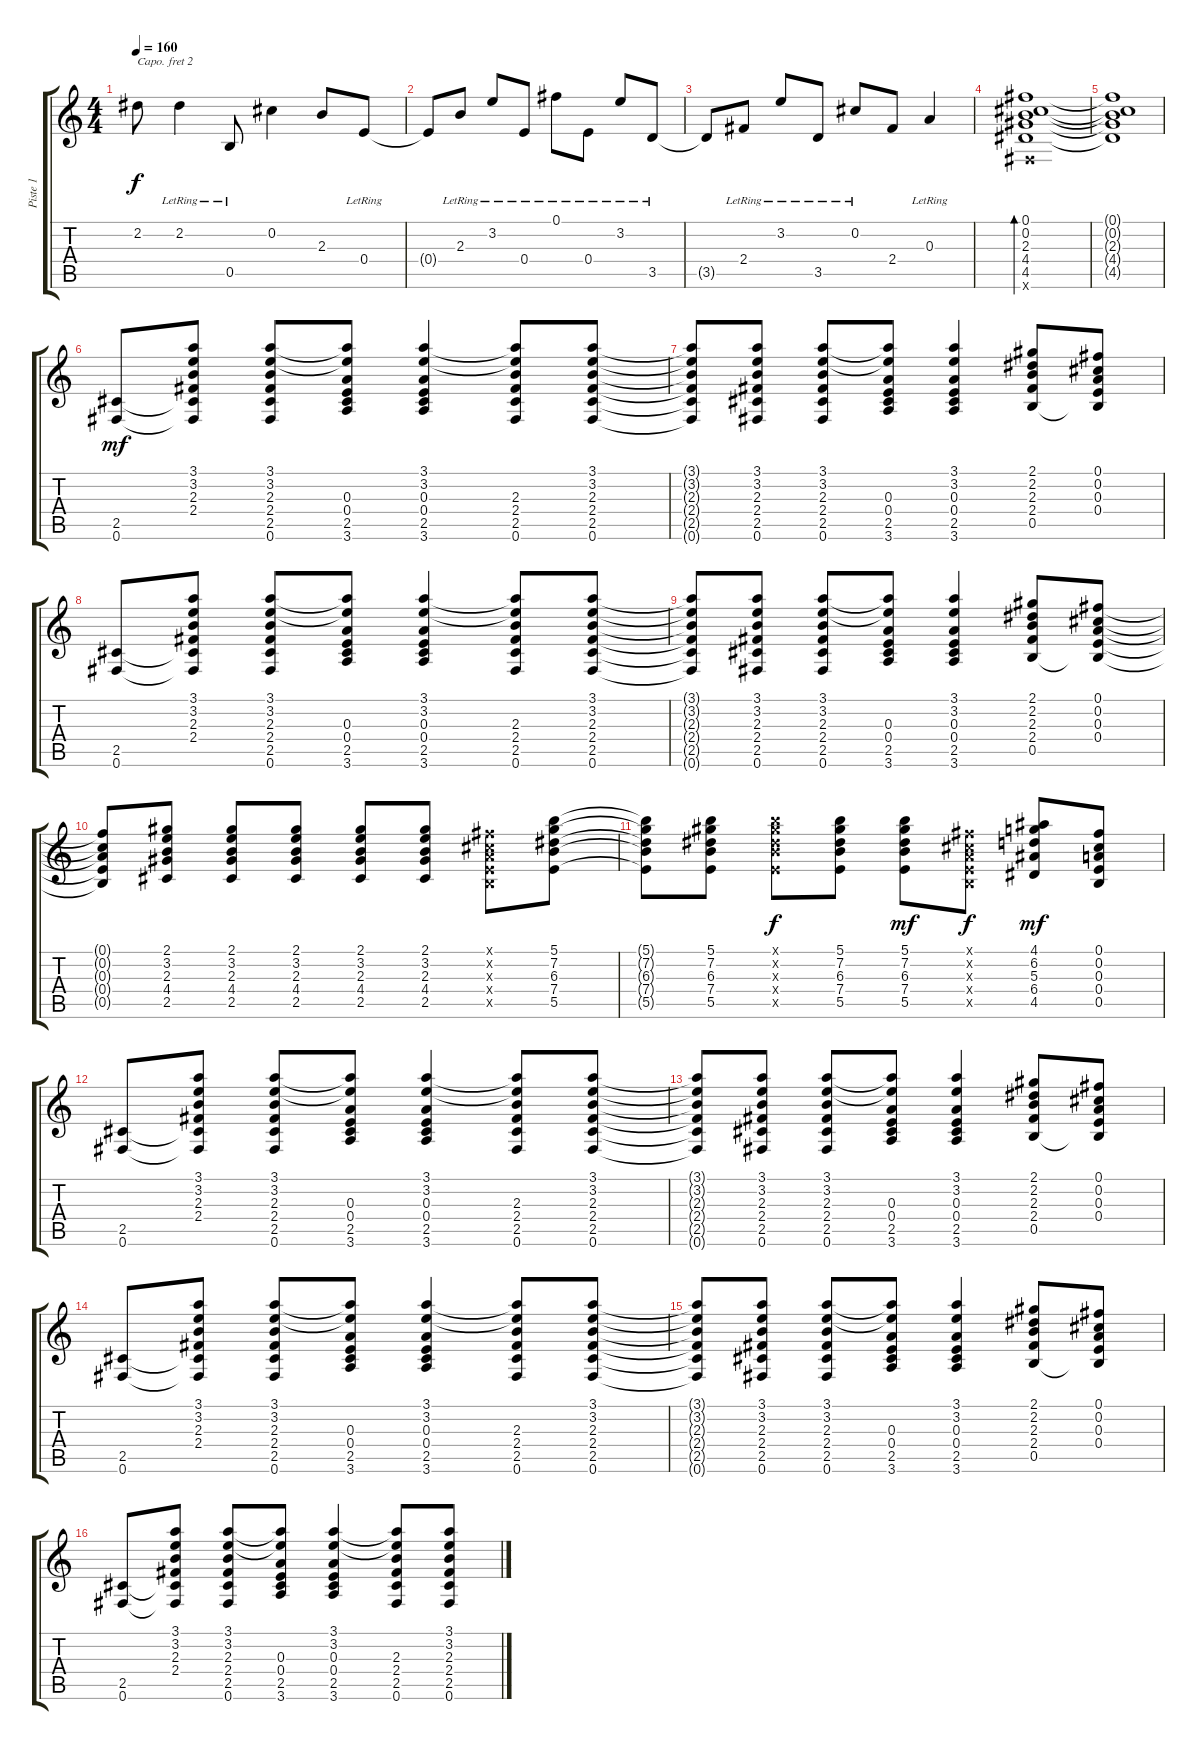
\track ("Piste 1" "Piste 1") {instrument electricguitarclean}
\staff {score tabs}
\capo 2
\tuning (E4 B3 G3 D3 A2 E2) {hide}
\ts (4 4)
\tempo 160
\clef g2
\ks c
2.2{t}.8{dy f} 2.2{lr}.4 0.5{lr}.8 0.2.4 2.3.8 0.4{lr}.8 |
0.4{t}.8 2.3{lr}.8 3.2{lr}.8 0.4{lr}.8 0.1{lr}.8 0.4{lr}.8 3.2{lr}.8 3.5{lr}.8 |
3.5{t}.8 2.4{lr}.8 3.2{lr}.8 3.5{lr}.8 0.2{lr}.8 2.4.8 0.3{lr}.4 |
(0.1 0.2 2.3 4.4 4.5 0.6{x}).1{bd 60} |
(0.1{t} 0.2{t} 2.3{t} 4.4{t} 4.5{t}).1 |
(2.5 0.6).8{dy mf} (3.1 3.2 2.3 2.4 2.5{t} 0.6{t}).8 (3.1 3.2 2.3 2.4 2.5 0.6).8 (3.1{t} 3.2{t} 0.3 0.4 2.5 3.6).8 (3.1 3.2 0.3 0.4 2.5 3.6).4 (3.1{t} 3.2{t} 2.3 2.4 2.5 0.6).8 (3.1 3.2 2.3 2.4 2.5 0.6).8 |
(3.1{t} 3.2{t} 2.3{t} 2.4{t} 2.5{t} 0.6{t}).8 (3.1 3.2 2.3 2.4 2.5 0.6).8 (3.1 3.2 2.3 2.4 2.5 0.6).8 (3.1{t} 3.2{t} 0.3 0.4 2.5 3.6).8 (3.1 3.2 0.3 0.4 2.5 3.6).4 (2.1 2.2 2.3 2.4 0.5).8 (0.1 0.2 0.3 0.4 0.5{t}).8 |
(2.5 0.6).8 (3.1 3.2 2.3 2.4 2.5{t} 0.6{t}).8 (3.1 3.2 2.3 2.4 2.5 0.6).8 (3.1{t} 3.2{t} 0.3 0.4 2.5 3.6).8 (3.1 3.2 0.3 0.4 2.5 3.6).4 (3.1{t} 3.2{t} 2.3 2.4 2.5 0.6).8 (3.1 3.2 2.3 2.4 2.5 0.6).8 |
(3.1{t} 3.2{t} 2.3{t} 2.4{t} 2.5{t} 0.6{t}).8 (3.1 3.2 2.3 2.4 2.5 0.6).8 (3.1 3.2 2.3 2.4 2.5 0.6).8 (3.1{t} 3.2{t} 0.3 0.4 2.5 3.6).8 (3.1 3.2 0.3 0.4 2.5 3.6).4 (2.1 2.2 2.3 2.4 0.5).8 (0.1 0.2 0.3 0.4 0.5{t}).8 |
(0.1{t} 0.2{t} 0.3{t} 0.4{t} 0.5{t}).8 (2.1 3.2 2.3 4.4 2.5).8 (2.1 3.2 2.3 4.4 2.5).8 (2.1 3.2 2.3 4.4 2.5).8 (2.1 3.2 2.3 4.4 2.5).8 (2.1 3.2 2.3 4.4 2.5).8 (0.1{x} 0.2{x} 0.3{x} 0.4{x} 0.5{x}).8 (5.1 7.2 6.3 7.4 5.5).8 |
(5.1{t} 7.2{t} 6.3{t} 7.4{t} 5.5{t}).8 (5.1 7.2 6.3 7.4 5.5).8 (5.1{x} 7.2{x} 6.3{x} 7.4{x} 5.5{x}).8{dy f} (5.1 7.2 6.3 7.4 5.5).8 (5.1 7.2 6.3 7.4 5.5).8{dy mf} (0.1{x} 0.2{x} 0.3{x} 0.4{x} 0.5{x}).8{dy f} (4.1 6.2 5.3 6.4 4.5).8{dy mf} (0.1 0.2 0.3 0.4 0.5).8 |
(2.5 0.6).8 (3.1 3.2 2.3 2.4 2.5{t} 0.6{t}).8 (3.1 3.2 2.3 2.4 2.5 0.6).8 (3.1{t} 3.2{t} 0.3 0.4 2.5 3.6).8 (3.1 3.2 0.3 0.4 2.5 3.6).4 (3.1{t} 3.2{t} 2.3 2.4 2.5 0.6).8 (3.1 3.2 2.3 2.4 2.5 0.6).8 |
(3.1{t} 3.2{t} 2.3{t} 2.4{t} 2.5{t} 0.6{t}).8 (3.1 3.2 2.3 2.4 2.5 0.6).8 (3.1 3.2 2.3 2.4 2.5 0.6).8 (3.1{t} 3.2{t} 0.3 0.4 2.5 3.6).8 (3.1 3.2 0.3 0.4 2.5 3.6).4 (2.1 2.2 2.3 2.4 0.5).8 (0.1 0.2 0.3 0.4 0.5{t}).8 |
(2.5 0.6).8 (3.1 3.2 2.3 2.4 2.5{t} 0.6{t}).8 (3.1 3.2 2.3 2.4 2.5 0.6).8 (3.1{t} 3.2{t} 0.3 0.4 2.5 3.6).8 (3.1 3.2 0.3 0.4 2.5 3.6).4 (3.1{t} 3.2{t} 2.3 2.4 2.5 0.6).8 (3.1 3.2 2.3 2.4 2.5 0.6).8 |
(3.1{t} 3.2{t} 2.3{t} 2.4{t} 2.5{t} 0.6{t}).8 (3.1 3.2 2.3 2.4 2.5 0.6).8 (3.1 3.2 2.3 2.4 2.5 0.6).8 (3.1{t} 3.2{t} 0.3 0.4 2.5 3.6).8 (3.1 3.2 0.3 0.4 2.5 3.6).4 (2.1 2.2 2.3 2.4 0.5).8 (0.1 0.2 0.3 0.4 0.5{t}).8 |
(2.5 0.6).8 (3.1 3.2 2.3 2.4 2.5{t} 0.6{t}).8 (3.1 3.2 2.3 2.4 2.5 0.6).8 (3.1{t} 3.2{t} 0.3 0.4 2.5 3.6).8 (3.1 3.2 0.3 0.4 2.5 3.6).4 (3.1{t} 3.2{t} 2.3 2.4 2.5 0.6).8 (3.1 3.2 2.3 2.4 2.5 0.6).8
